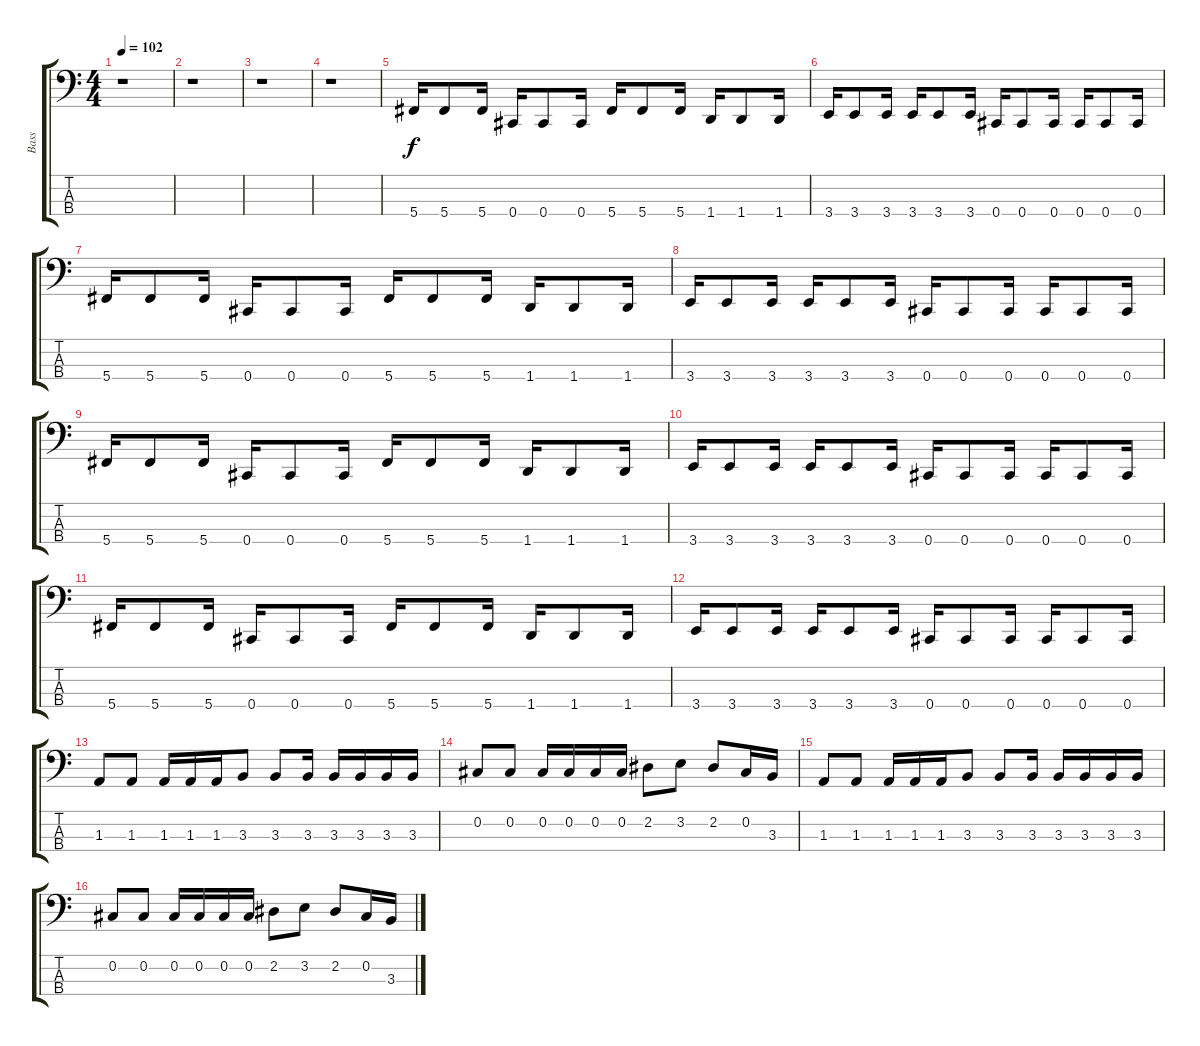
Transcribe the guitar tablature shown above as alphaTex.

\track ("Bass" "Bass") {instrument electricbasspick}
\staff {score tabs}
\tuning (Gb2 Db2 Ab1 Db1) {hide}
\ts (4 4)
\tempo 102
\clef f4
\ks c
r.1{dy f} |
r.1 |
r.1 |
r.1 |
5.4.16 5.4.8 5.4.16 0.4.16 0.4.8 0.4.16 5.4.16 5.4.8 5.4.16 1.4.16 1.4.8 1.4.16 |
3.4.16 3.4.8 3.4.16 3.4.16 3.4.8 3.4.16 0.4.16 0.4.8 0.4.16 0.4.16 0.4.8 0.4.16 |
5.4.16 5.4.8 5.4.16 0.4.16 0.4.8 0.4.16 5.4.16 5.4.8 5.4.16 1.4.16 1.4.8 1.4.16 |
3.4.16 3.4.8 3.4.16 3.4.16 3.4.8 3.4.16 0.4.16 0.4.8 0.4.16 0.4.16 0.4.8 0.4.16 |
5.4.16 5.4.8 5.4.16 0.4.16 0.4.8 0.4.16 5.4.16 5.4.8 5.4.16 1.4.16 1.4.8 1.4.16 |
3.4.16 3.4.8 3.4.16 3.4.16 3.4.8 3.4.16 0.4.16 0.4.8 0.4.16 0.4.16 0.4.8 0.4.16 |
5.4.16 5.4.8 5.4.16 0.4.16 0.4.8 0.4.16 5.4.16 5.4.8 5.4.16 1.4.16 1.4.8 1.4.16 |
3.4.16 3.4.8 3.4.16 3.4.16 3.4.8 3.4.16 0.4.16 0.4.8 0.4.16 0.4.16 0.4.8 0.4.16 |
1.3.8 1.3.8 1.3.16 1.3.16 1.3.16 3.3.8 3.3.8 3.3.16 3.3.16 3.3.16 3.3.16 3.3.16 |
0.2.8 0.2.8 0.2.16 0.2.16 0.2.16 0.2.16 2.2.8 3.2.8 2.2.8 0.2.16 3.3.16 |
1.3.8 1.3.8 1.3.16 1.3.16 1.3.16 3.3.8 3.3.8 3.3.16 3.3.16 3.3.16 3.3.16 3.3.16 |
0.2.8 0.2.8 0.2.16 0.2.16 0.2.16 0.2.16 2.2.8 3.2.8 2.2.8 0.2.16 3.3.16
